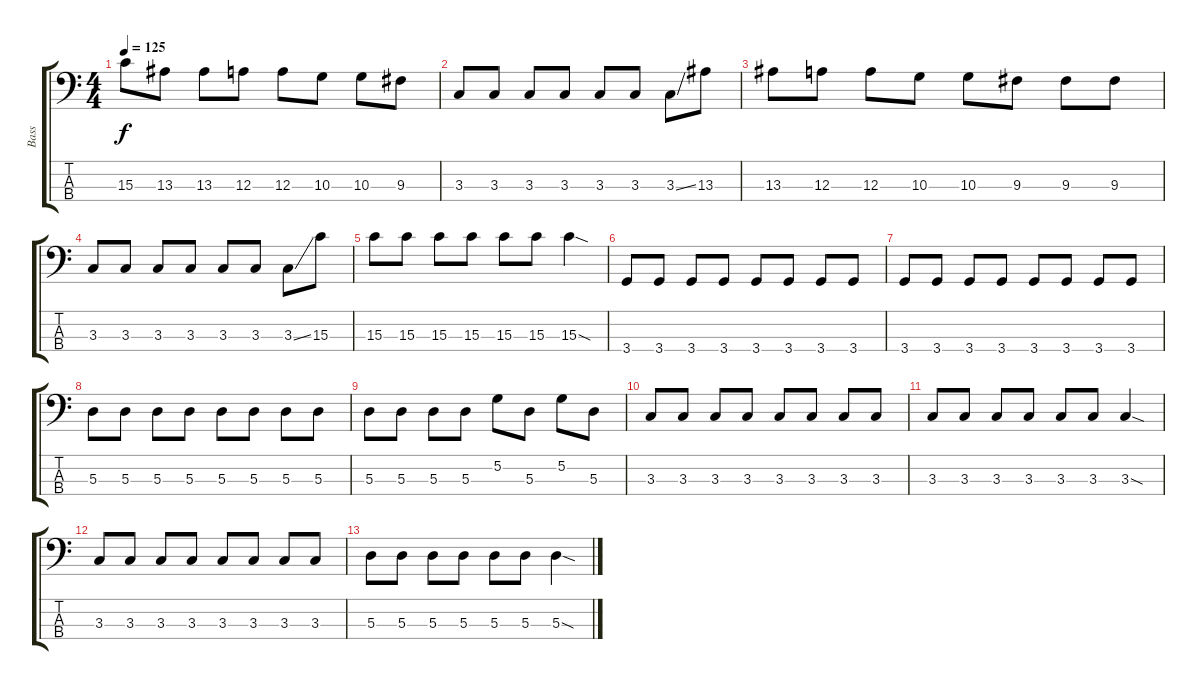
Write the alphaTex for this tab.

\track ("Bass" "Bass") {instrument electricbassfinger}
\staff {score tabs}
\tuning (G2 D2 A1 E1) {hide}
\ts (4 4)
\tempo 125
\clef f4
\ks c
15.3.8{dy f} 13.3.8 13.3.8 12.3.8 12.3.8 10.3.8 10.3.8 9.3.8 |
3.3.8 3.3.8 3.3.8 3.3.8 3.3.8 3.3.8 3.3{ss}.8 13.3.8 |
13.3.8 12.3.8 12.3.8 10.3.8 10.3.8 9.3.8 9.3.8 9.3.8 |
3.3.8 3.3.8 3.3.8 3.3.8 3.3.8 3.3.8 3.3{ss}.8 15.3.8 |
15.3.8 15.3.8 15.3.8 15.3.8 15.3.8 15.3.8 15.3{sod}.4 |
3.4.8 3.4.8 3.4.8 3.4.8 3.4.8 3.4.8 3.4.8 3.4.8 |
3.4.8 3.4.8 3.4.8 3.4.8 3.4.8 3.4.8 3.4.8 3.4.8 |
5.3.8 5.3.8 5.3.8 5.3.8 5.3.8 5.3.8 5.3.8 5.3.8 |
5.3.8 5.3.8 5.3.8 5.3.8 5.2.8 5.3.8 5.2.8 5.3.8 |
3.3.8 3.3.8 3.3.8 3.3.8 3.3.8 3.3.8 3.3.8 3.3.8 |
3.3.8 3.3.8 3.3.8 3.3.8 3.3.8 3.3.8 3.3{sod}.4 |
3.3.8 3.3.8 3.3.8 3.3.8 3.3.8 3.3.8 3.3.8 3.3.8 |
5.3.8 5.3.8 5.3.8 5.3.8 5.3.8 5.3.8 5.3{sod}.4
